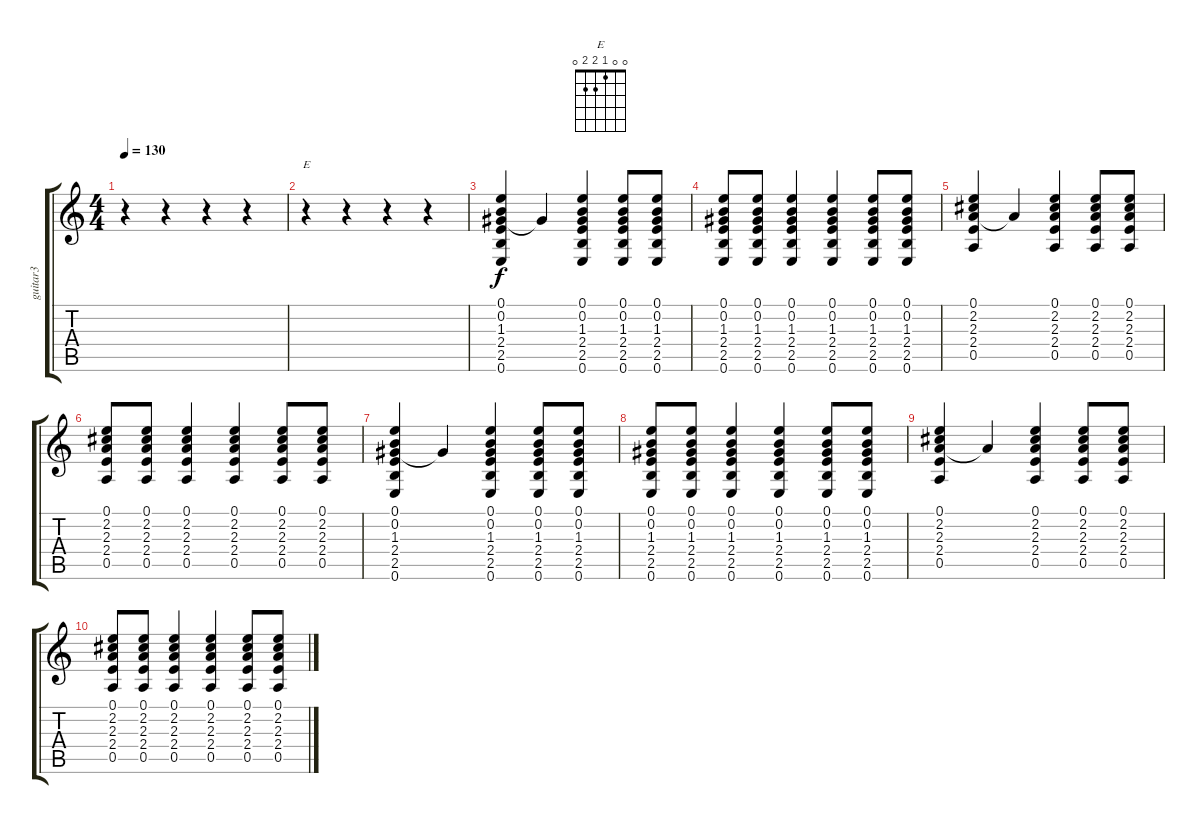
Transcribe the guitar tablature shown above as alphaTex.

\track ("guitar3" "guitar3") {instrument acousticguitarsteel}
\staff {score tabs}
\tuning (E4 B3 G3 D3 A2 E2) {hide}
\chord ("E" 0 0 1 2 2 0)
\ts (4 4)
\tempo 130
\clef g2
\ks c
r.4{dy f} r.4 r.4 r.4 |
r.4{ch "E"} r.4 r.4 r.4 |
(0.1 0.2 1.3 2.4 2.5 0.6).4 1.3{t}.4 (0.1 0.2 1.3 2.4 2.5 0.6).4 (0.1 0.2 1.3 2.4 2.5 0.6).8 (0.1 0.2 1.3 2.4 2.5 0.6).8 |
(0.1 0.2 1.3 2.4 2.5 0.6).8 (0.1 0.2 1.3 2.4 2.5 0.6).8 (0.1 0.2 1.3 2.4 2.5 0.6).4 (0.1 0.2 1.3 2.4 2.5 0.6).4 (0.1 0.2 1.3 2.4 2.5 0.6).8 (0.1 0.2 1.3 2.4 2.5 0.6).8 |
(0.1 2.2 2.3 2.4 0.5).4 2.3{t}.4 (0.1 2.2 2.3 2.4 0.5).4 (0.1 2.2 2.3 2.4 0.5).8 (0.1 2.2 2.3 2.4 0.5).8 |
(0.1 2.2 2.3 2.4 0.5).8 (0.1 2.2 2.3 2.4 0.5).8 (0.1 2.2 2.3 2.4 0.5).4 (0.1 2.2 2.3 2.4 0.5).4 (0.1 2.2 2.3 2.4 0.5).8 (0.1 2.2 2.3 2.4 0.5).8 |
(0.1 0.2 1.3 2.4 2.5 0.6).4 1.3{t}.4 (0.1 0.2 1.3 2.4 2.5 0.6).4 (0.1 0.2 1.3 2.4 2.5 0.6).8 (0.1 0.2 1.3 2.4 2.5 0.6).8 |
(0.1 0.2 1.3 2.4 2.5 0.6).8 (0.1 0.2 1.3 2.4 2.5 0.6).8 (0.1 0.2 1.3 2.4 2.5 0.6).4 (0.1 0.2 1.3 2.4 2.5 0.6).4 (0.1 0.2 1.3 2.4 2.5 0.6).8 (0.1 0.2 1.3 2.4 2.5 0.6).8 |
(0.1 2.2 2.3 2.4 0.5).4 2.3{t}.4 (0.1 2.2 2.3 2.4 0.5).4 (0.1 2.2 2.3 2.4 0.5).8 (0.1 2.2 2.3 2.4 0.5).8 |
(0.1 2.2 2.3 2.4 0.5).8 (0.1 2.2 2.3 2.4 0.5).8 (0.1 2.2 2.3 2.4 0.5).4 (0.1 2.2 2.3 2.4 0.5).4 (0.1 2.2 2.3 2.4 0.5).8 (0.1 2.2 2.3 2.4 0.5).8
